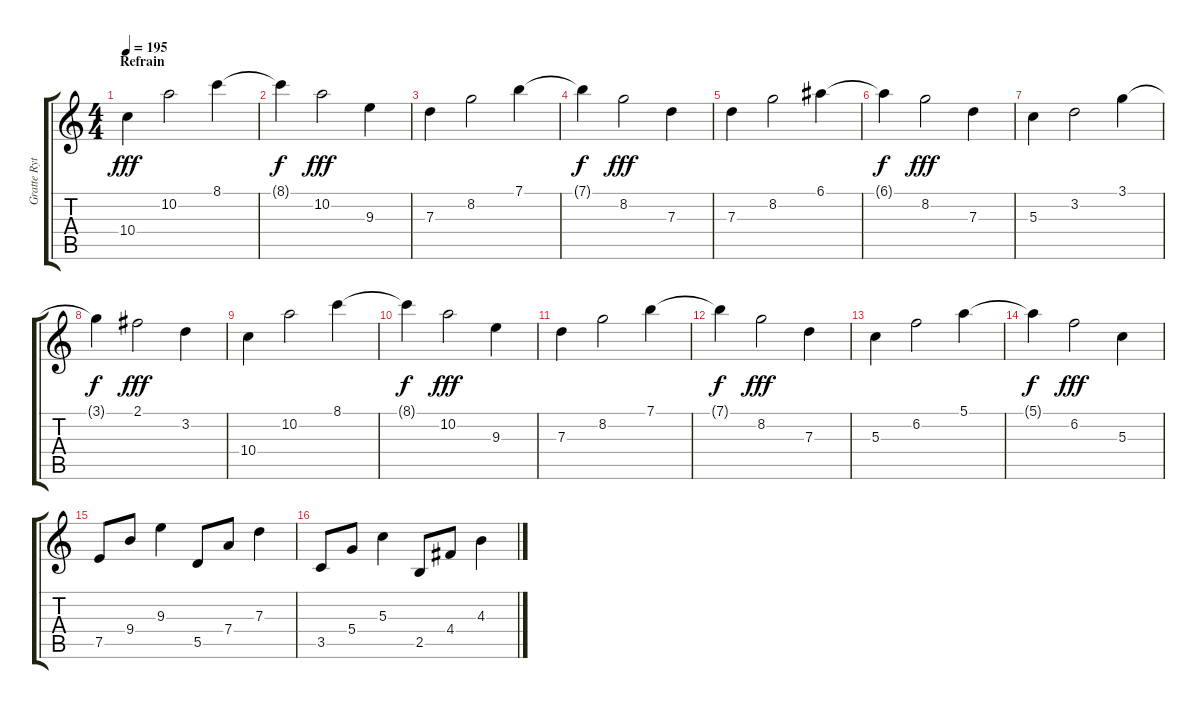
\track ("Gratte Rythme" "Gratte Ryt") {instrument overdrivenguitar}
\staff {score tabs}
\tuning (E4 B3 G3 D3 A2 E2) {hide}
\ts (4 4)
\section ("" "Refrain")
\tempo 195
\clef g2
\ks c
10.4.4{dy fff} 10.2.2 8.1.4 |
8.1{t}.4{dy f} 10.2.2{dy fff} 9.3.4 |
7.3.4 8.2.2 7.1.4 |
7.1{t}.4{dy f} 8.2.2{dy fff} 7.3.4 |
7.3.4 8.2.2 6.1.4 |
6.1{t}.4{dy f} 8.2.2{dy fff} 7.3.4 |
5.3.4 3.2.2 3.1.4 |
3.1{t}.4{dy f} 2.1.2{dy fff} 3.2.4 |
10.4.4 10.2.2 8.1.4 |
8.1{t}.4{dy f} 10.2.2{dy fff} 9.3.4 |
7.3.4 8.2.2 7.1.4 |
7.1{t}.4{dy f} 8.2.2{dy fff} 7.3.4 |
5.3.4 6.2.2 5.1.4 |
5.1{t}.4{dy f} 6.2.2{dy fff} 5.3.4 |
7.5.8 9.4.8 9.3.4 5.5.8 7.4.8 7.3.4 |
3.5.8 5.4.8 5.3.4 2.5.8 4.4.8 4.3.4
